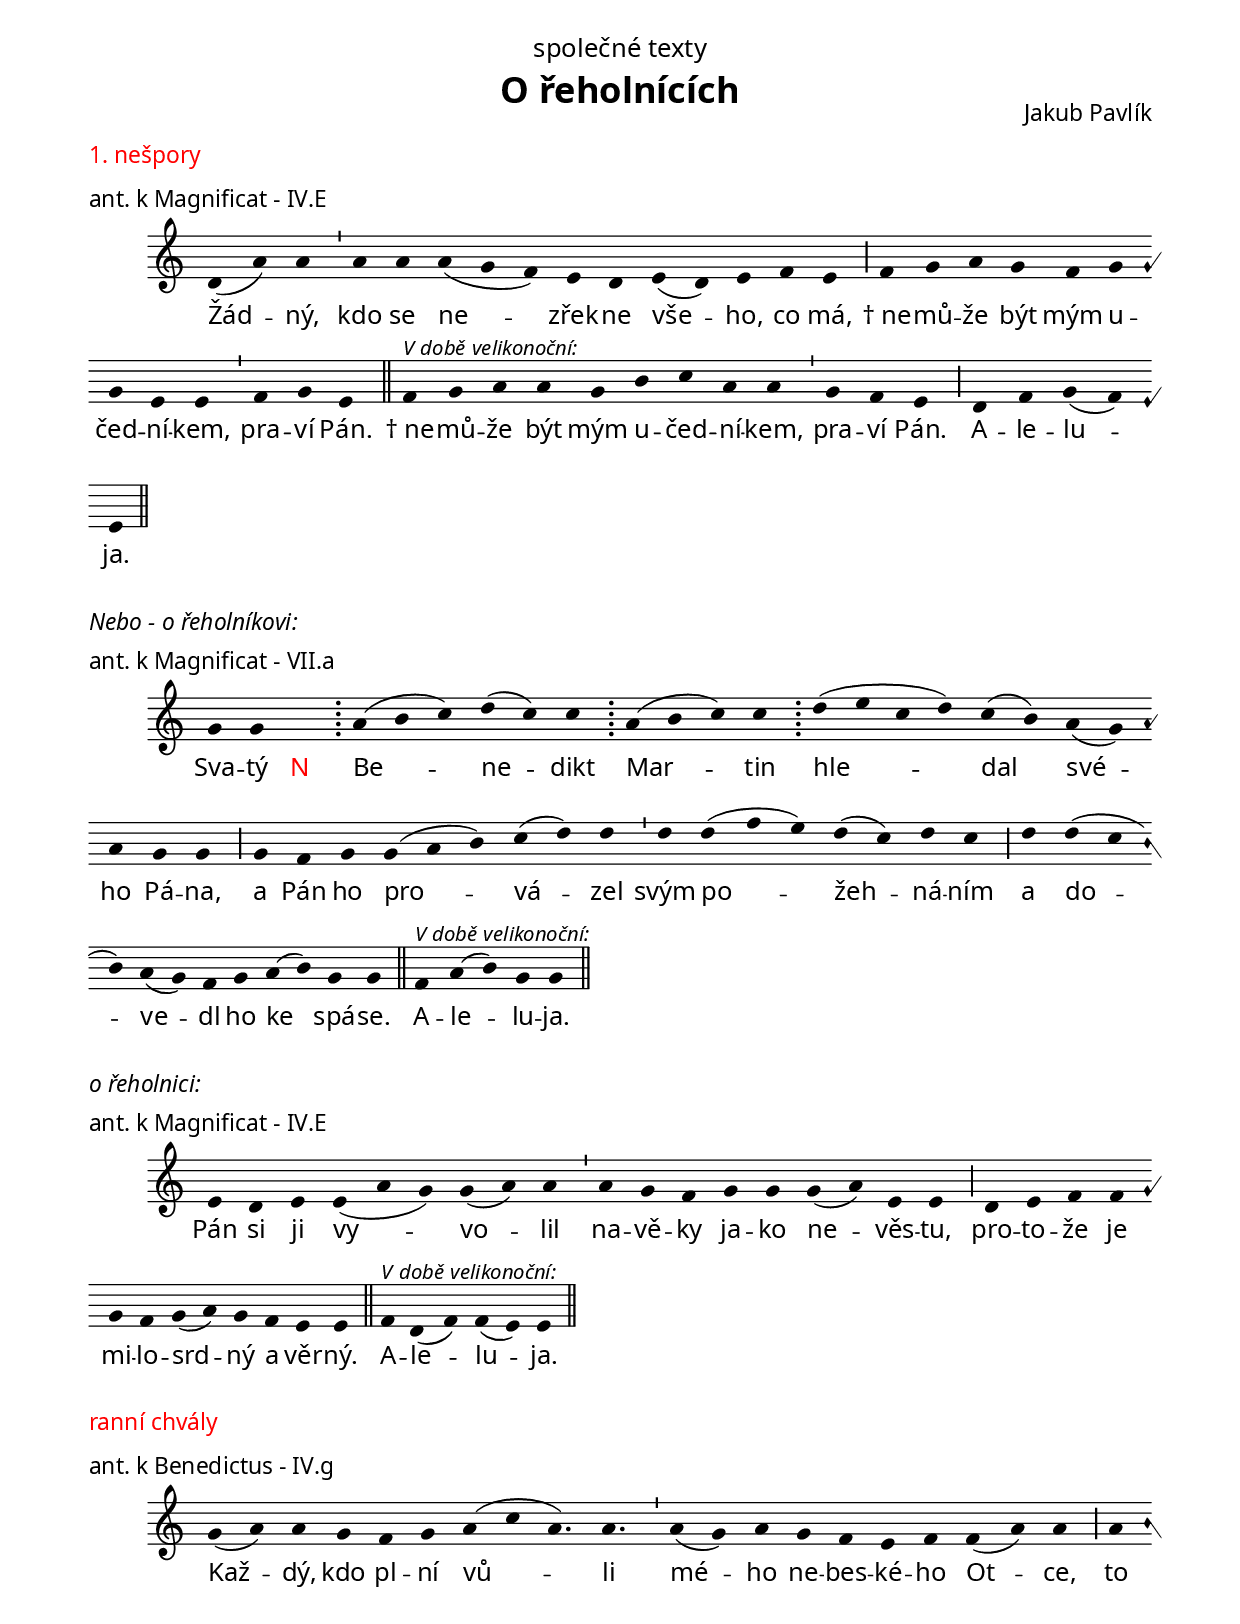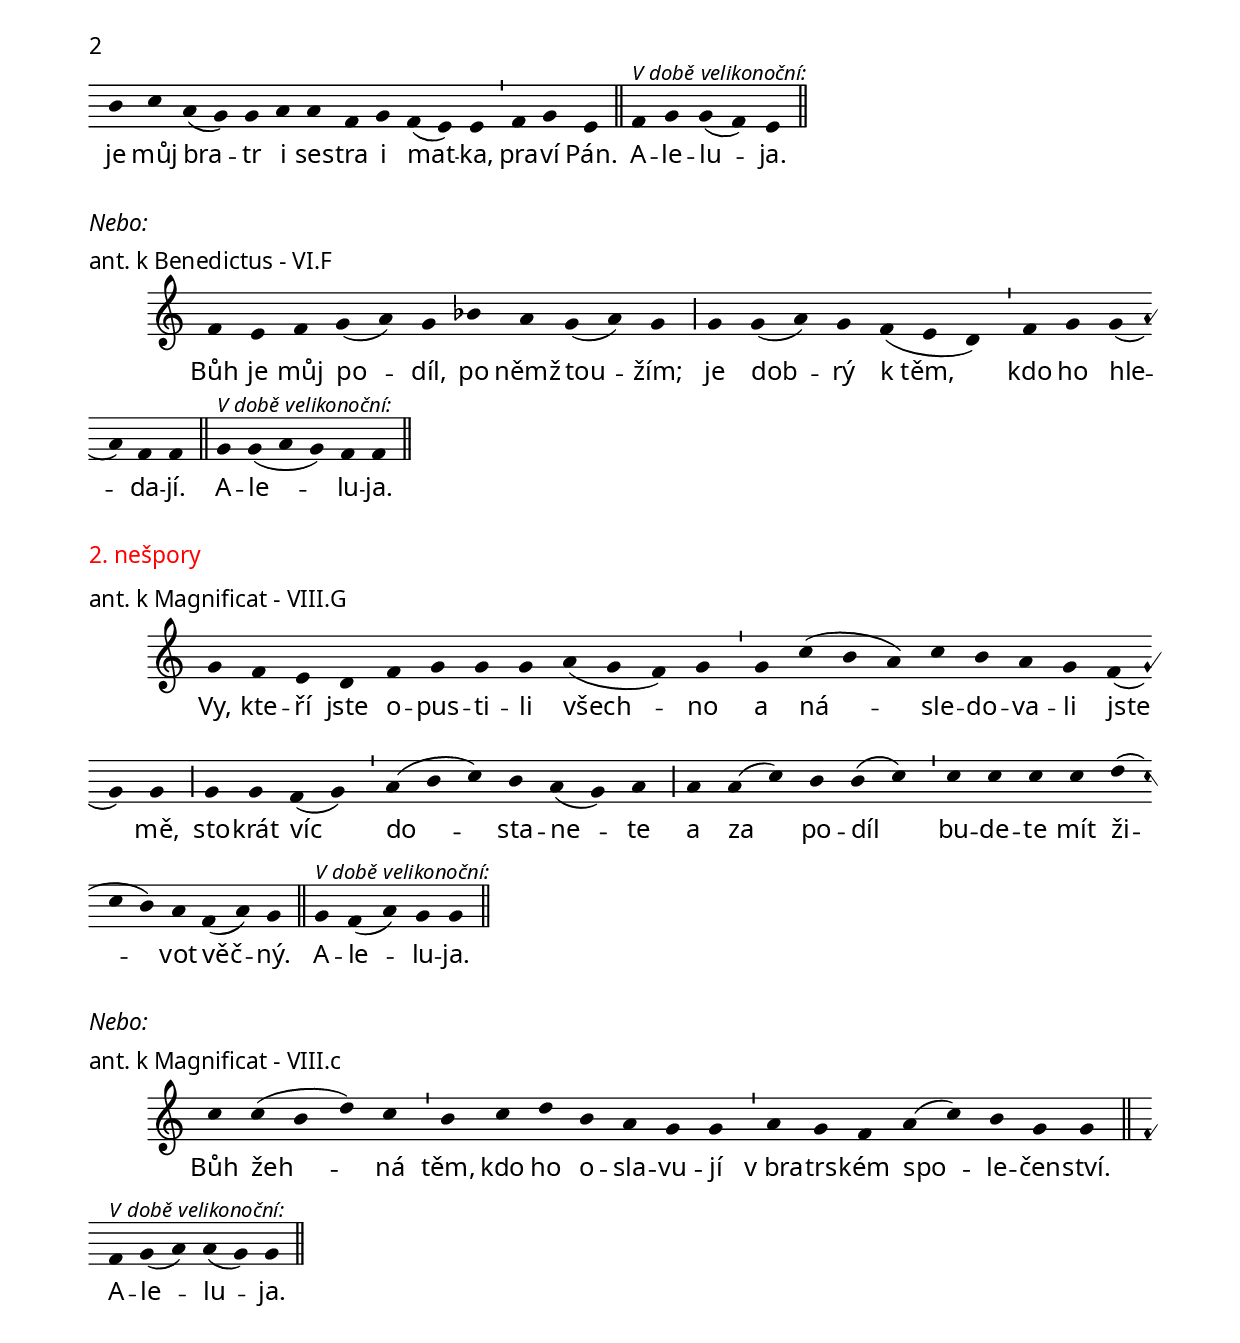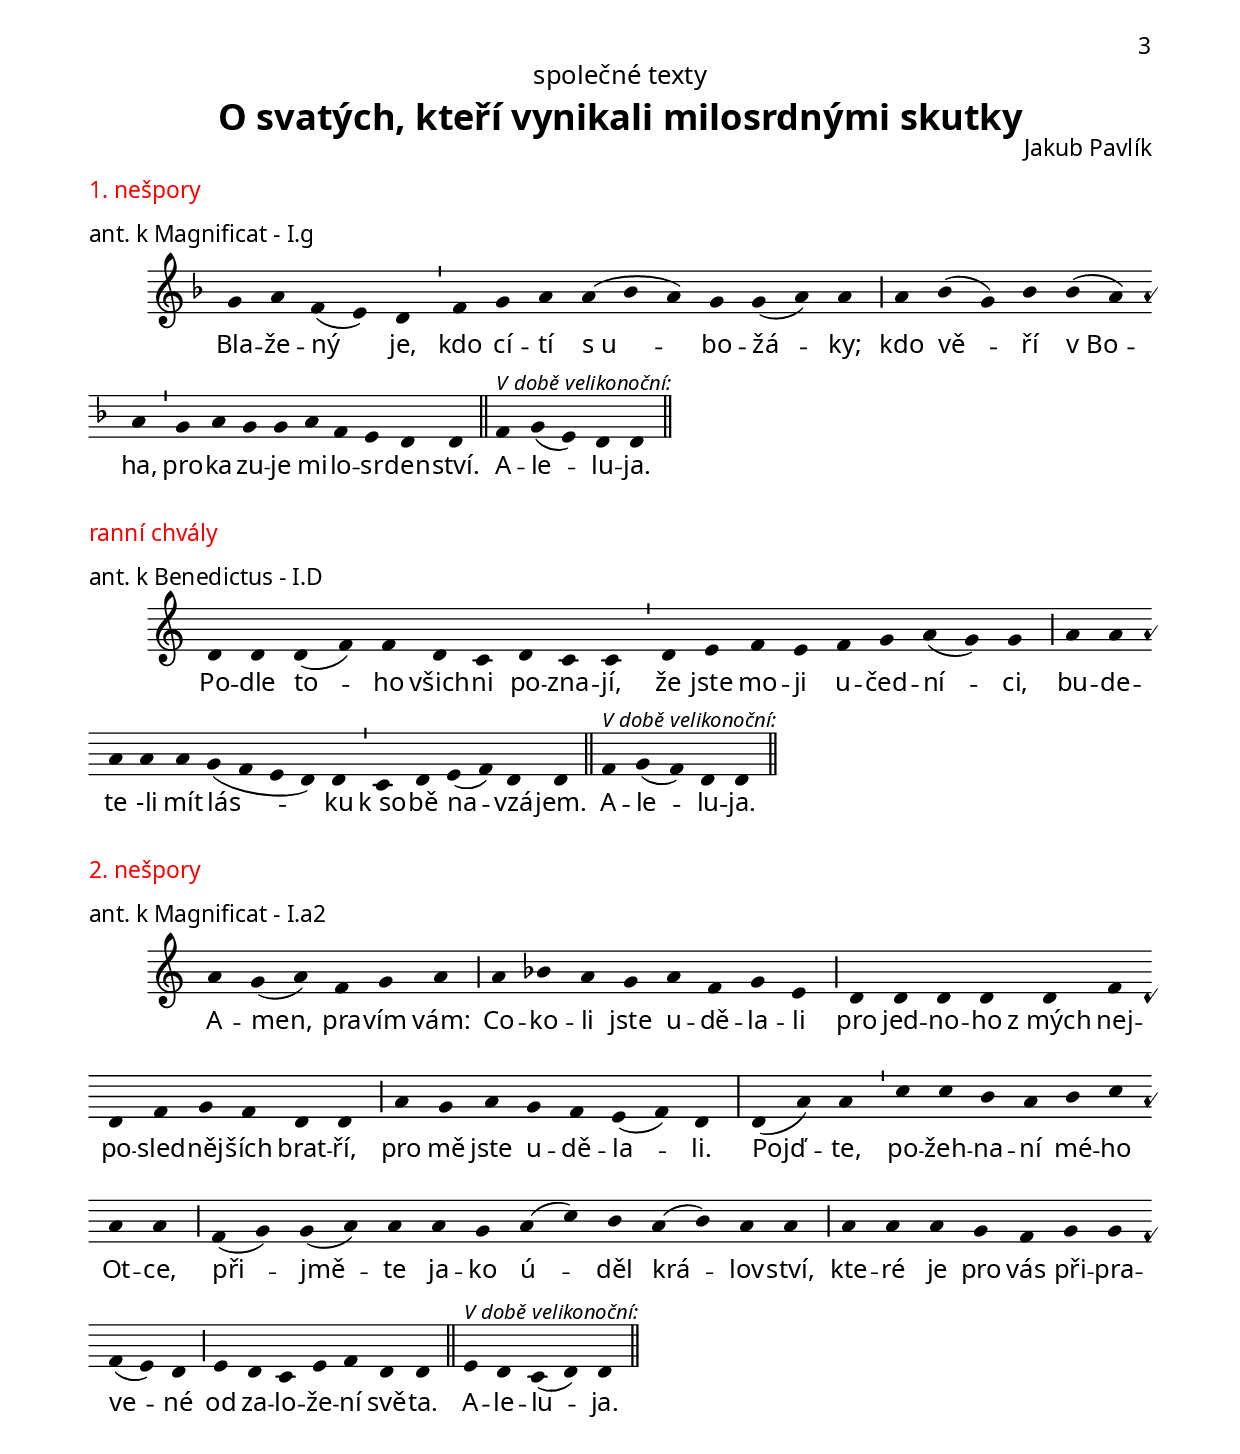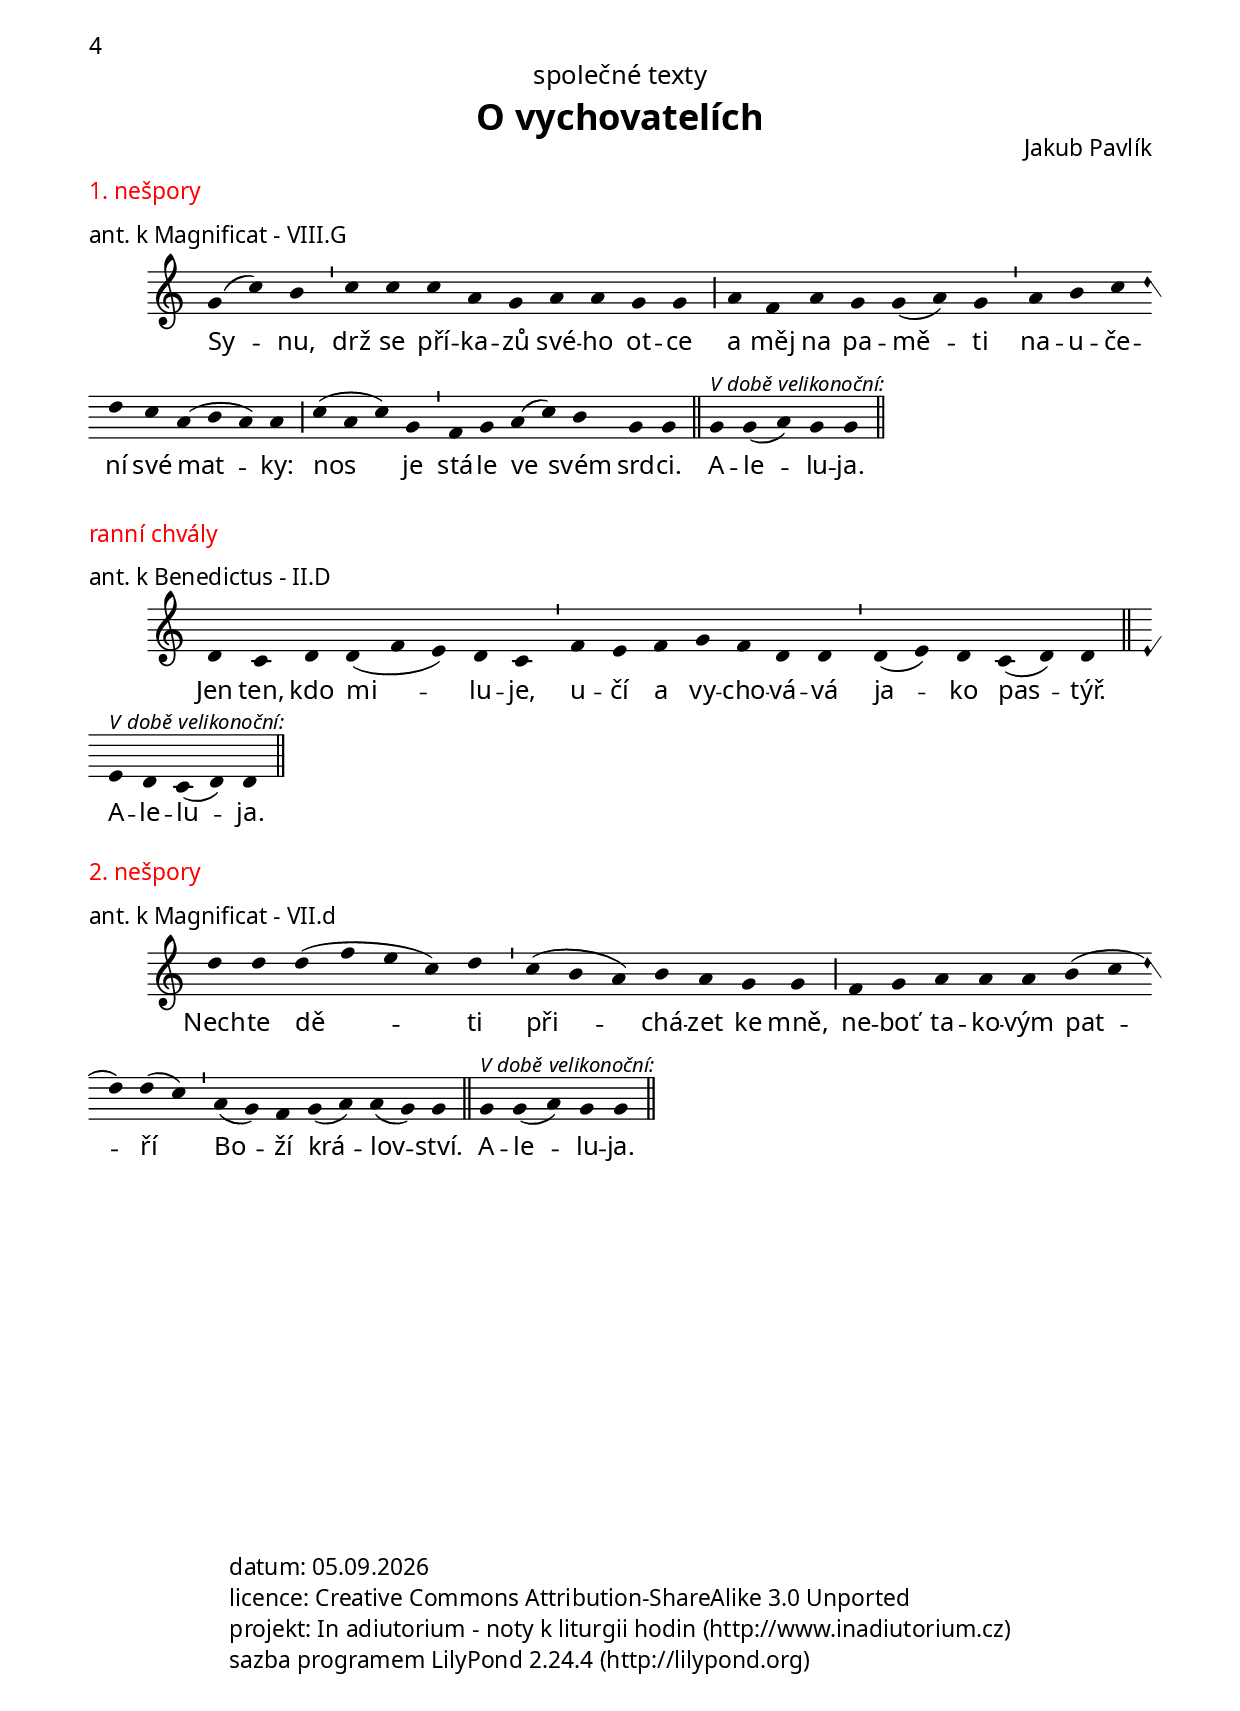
\version "2.19.28"

\include "../spolecne.ly"
\include "../dilyresponsorii.ly"

\header {
  % subtitle = "(Svatí muži a ženy - podskupiny)"
  composer = "Jakub Pavlík"
}

\bookpart {
  \header {
    title = \markup\titleCommune "O řeholnících"
  }

  \markup {\nadpisHodinka {"1. nešpory"}}

  \score {
    \relative c' {
      \choralniRezim
      d4( a') a \barMin a a a( g f) e d e( d) e f e \barMaior
      f g a g f g g e e \barMin f g e \barFinalis
      f^\markup\rubrVelikAleluja g a a g b c a a \barMin g f e \barMaior
      d f g( f) e \barFinalis
    }
    \addlyrics {
      Žád -- ný, kdo se ne -- zřek -- ne vše -- ho, co má,
      \markup{\Dagger ne} -- mů -- že být mým u -- čed -- ní -- kem, pra -- ví Pán.
      \markup{\Dagger ne} -- mů -- že být mým u -- čed -- ní -- kem, pra -- ví Pán.
      A -- le -- lu -- ja.
    }
    \header {
      quid = "ant. k Magnificat"
      modus = "IV"
      differentia = "E"
      psalmus = ""
      id = "rehol-amag1"
      fial = "sanktoral/0825benediktabratri.ly#aben?+aleluja"
      piece = \markup {\sestavTitulekBezZalmu}
    }
  }

  \markup\italic{Nebo - o řeholníkovi:}

  \score {
    \relative c'' {
      \choralniRezim
      g4 g \neviditelna g
      \bar ";" a( b c) d( c) c \bar ";" a( b c) c \bar ";"
      d( e c d) c( b) a( g) a g g \barMaior
      g f g g( a b) c( d) d \barMin d d( f e) d( c) d c \barMaior
      d d( c b) a( g) f g a( b) g g \barFinalis

      f^\markup\rubrVelikAleluja a( b) g g \barFinalis
    }
    \addlyrics {
      Sva -- tý \markup\Nomen
      Be -- ne -- dikt Mar -- tin
      hle -- dal své -- ho Pá -- na,
      a Pán ho pro -- vá -- zel svým po -- žeh -- ná -- ním
      a do -- ve -- dl ho ke spá -- se.

      A -- le -- lu -- ja.
    }
    \header {
      quid = "ant. k Magnificat"
      modus = "VII"
      differentia = "a"
      psalmus = ""
      id = "rehol-amag2"
      fons = "11.7. sv. Benedikt, k Magnificat; upraveno, přidáno aleluja"
      piece = \markup {\sestavTitulekBezZalmu}
    }
  }

  \markup\italic{o řeholnici:}

  \score {
    \relative c' {
      \choralniRezim
      e4 d e e( a g) g( a) a \barMin a g f g g g( a) e e \barMaior
      d e f f g f g( a) g f e e \barFinalis

      f^\markup\rubrVelikAleluja d( f) f( e) e \barFinalis
    }
    \addlyrics {
      Pán si ji vy -- vo -- lil na -- vě -- ky ja -- ko ne -- věs -- tu,
      pro -- to -- že je mi -- lo -- srd -- ný a věr -- ný.

      A -- le -- lu -- ja.
    }
    \header {
      quid = "ant. k Magnificat"
      modus = "IV"
      differentia = "E"
      psalmus = ""
      id = "rehol-amag3"
      piece = \markup {\sestavTitulekBezZalmu}
    }
  }

  \markup {\nadpisHodinka {"ranní chvály"}}

  \score {
    \relative c'' {
      \choralniRezim
      g4( a) a g f g a( c a4.) a \barMin
      a4( g) a g f e f f( a) a \barMaior
      a b c a( g) g a a f g f( e) e \barMin
      f g e \barFinalis

      f^\markup\rubrVelikAleluja g g( f) e \barFinalis
    }
    \addlyrics {
      Kaž -- dý, kdo pl -- ní vů -- li
      mé -- ho ne -- bes -- ké -- ho Ot -- ce,
      to je můj bra -- tr i ses -- tra i mat -- ka,
      pra -- ví Pán.

      A -- le -- lu -- ja.
    }
    \header {
      quid = "ant. k Benedictus"
      modus = "IV"
      differentia = "g"
      psalmus = ""
      id = "rehol-aben1"
      fons = "zacatek prevzat z:"
      fial = "antifony/velikonoce_tyden4_3utery.ly#rch-a1?jen zacatek"
      piece = \markup {\sestavTitulekBezZalmu}
    }
  }

  \markup\italic{Nebo:}

  \score {
    \relative c' {
      \choralniRezim
      f4 e f g( a) g bes a g( a) g \barMaior
      g g( a) g f( e d) \barMin f g g( a) f f \barFinalis

      g^\markup\rubrVelikAleluja g( a g) f f \barFinalis
    }
    \addlyrics {
      Bůh je můj po -- díl, po němž tou -- žím;
      je dob -- rý k_těm, kdo ho hle -- da -- jí.

      A -- le -- lu -- ja.
    }
    \header {
      quid = "ant. k Benedictus"
      modus = "VI"
      differentia = "F"
      psalmus = ""
      id = "rehol-aben2"
      piece = \markup {\sestavTitulekBezZalmu}
    }
  }

  \markup {\nadpisHodinka {"2. nešpory"}}

  \score {
    \relative c'' {
      \choralniRezim
      g f e d f g g g a( g f) g \barMin
      g c( b a) c b a g f( g) g \barMaior
      g g f( g) \barMin a( b c) b a( g) a \barMaior
      a a( c) b b( c) \barMin c c c c d( c b) a f( a) g \barFinalis

      g^\markup\rubrVelikAleluja f( a) g g \barFinalis
    }
    \addlyrics {
      Vy, kte -- ří jste o -- pus -- ti -- li všech -- no
      a ná -- sle -- do -- va -- li jste mě,
      sto -- krát víc do -- sta -- ne -- te
      a za po -- díl bu -- de -- te mít ži -- vot věč -- ný.

      A -- le -- lu -- ja.
    }
    \header {
      quid = "ant. k Magnificat"
      modus = "VIII"
      differentia = "G"
      psalmus = ""
      id = "rehol-ne2-amag1"
      fial = "sanktoral/0825benediktabratri.ly#amag?+aleluja"
      fons = "+ pridano aleluja"
      piece = \markup {\sestavTitulekBezZalmu}
    }
  }

  \markup\italic{Nebo:}

  \score {
    \relative c'' {
      \choralniRezim
      c4 c( b d) c \barMin
      b c d b a g g \barMin
      a g f a( c) b g g \barFinalis

      f^\markup\rubrVelikAleluja g( a) a( g) g \barFinalis
    }
    \addlyrics {
      Bůh žeh -- ná
      těm, kdo ho o -- sla -- vu -- jí
      v_bra -- trs -- kém spo -- le -- čen -- ství.

      A -- le -- lu -- ja.
    }
    \header {
      quid = "ant. k Magnificat"
      modus = "VIII"
      differentia = "c"
      psalmus = ""
      id = "rehol-ne2-amag2"
      piece = \markup {\sestavTitulekBezZalmu}
    }
  }
}

\bookpart {
  \header {
    title = \markup\titleCommune "O svatých, kteří vynikali milosrdnými skutky"
  }

  \markup {\nadpisHodinka {"1. nešpory"}}

  \score {
    \relative c'' {
      \choralniRezim
      \key f \major
      g4 a f( e) d \barMin f g a a( bes a) g g( a) a \barMaior
      a bes( g) bes bes( a) a \barMin g a g g a f e d d \barFinalis

      f^\markup\rubrVelikAleluja g( e) d d \barFinalis
    }
    \addlyrics {
      Bla -- že -- ný je, kdo cí -- tí s_u -- bo -- žá -- ky;
      kdo vě -- ří v_Bo -- ha, pro -- ka -- zu -- je mi -- lo -- sr -- den -- ství.

      A -- le -- lu -- ja.
    }
    \header {
      quid = "ant. k Magnificat"
      modus = "I"
      differentia = "g"
      psalmus = ""
      id = "milo-amag"
      piece = \markup {\sestavTitulekBezZalmu}
    }
  }

  \markup {\nadpisHodinka {"ranní chvály"}}

  \score {
    \relative c' {
      \choralniRezim
      d4 d d( f) f d c d c c \barMin
      d e f e f g a( g) g \barMaior
      a a a a a g( f e d) d \barMin
      c d e( f) d d \barFinalis
      f^\markup\rubrVelikAleluja g( f) d d \barFinalis
    }
    \addlyrics {
      Po -- dle to -- ho všich -- ni po -- zna -- jí,
      že jste mo -- ji u -- čed -- ní -- ci,
      bu -- de -- te -li mít lás -- ku
      k_so -- bě na -- vzá -- jem.

      A -- le -- lu -- ja.
    }
    \header {
      quid = "ant. k Benedictus"
      modus = "I"
      differentia = "D"
      psalmus = ""
      fial = "antifony/velikonoce_nedeleC.ly#vmagii?upraveno"
      fons = "upraveno pro dobu nevelikonocni"
      id = "milo-aben"
      piece = \markup {\sestavTitulekBezZalmu}
    }
  }

  \markup {\nadpisHodinka {"2. nešpory"}}

  \score {
    \relative c'' {
      \choralniRezim
      a4 g( a) f g a \barMaior
      a bes a g a f g e \barMaior
      d d d d d f d f g f d d \barMaior
      a' g a g f e( f) d \barMax

      d( a') a \barMin c c b a b c a a \barMaior
      f( g) g( a) a a g a( c) b a( b) a a \barMaior
      a a a g f g g f( e) d \barMaior
      e d c e f d d \barFinalis

      e^\markup\rubrVelikAleluja d c( d) d \barFinalis
    }
    \addlyrics {
      A -- men, pra -- vím vám:
      Co -- ko -- li jste u -- dě -- la -- li
      pro jed -- no -- ho z_mých nej -- po -- sled -- něj -- ších brat -- ří,
      pro mě jste u -- dě -- la -- li.

      Pojď -- te, po -- žeh -- na -- ní mé -- ho Ot -- ce,
      při -- jmě -- te ja -- ko ú -- děl krá -- lov -- ství,
      kte -- ré je pro vás při -- pra -- ve -- né
      od za -- lo -- že -- ní svě -- ta.

      A -- le -- lu -- ja.
    }
    \header {
      quid = "ant. k Magnificat"
      modus = "I"
      differentia = "a2"
      psalmus = ""
      id = "milo-ne2-amag"
      piece = \markup {\sestavTitulekBezZalmu}
    }
  }
}

\bookpart {
  \header {
    title = \markup\titleCommune "O vychovatelích"
  }

  \markup {\nadpisHodinka {"1. nešpory"}}

  \score {
    \relative c'' {
      \choralniRezim
      g4( c) b \barMin c c c a g a a g g \barMaior
      a f a g g( a) g \barMin a b c d c a( b a) a \barMaior
      c( a c) g \barMin f g a( c) b g g \barFinalis

      g^\markup\rubrVelikAleluja g( a) g g \barFinalis
    }
    \addlyrics {
      Sy -- nu, drž se pří -- ka -- zů své -- ho ot -- ce
      a měj na pa -- mě -- ti na -- u -- če -- ní své mat -- ky:
      nos je stá -- le ve svém srd -- ci.

      A -- le -- lu -- ja.
    }
    \header {
      quid = "ant. k Magnificat"
      modus = "VIII"
      differentia = "G"
      psalmus = ""
      id = "vych-amag"
      piece = \markup {\sestavTitulekBezZalmu}
    }
  }

  \markup {\nadpisHodinka {"ranní chvály"}}

  \score {
    \relative c' {
      \choralniRezim
      d4 c d d( f e) d c \barMin
      f e f g f d d \barMin d( e) d c( d) d \barFinalis

      e^\markup\rubrVelikAleluja d c( d) d \barFinalis
    }
    \addlyrics {
      Jen ten, kdo mi -- lu -- je,
      u -- čí a vy -- cho -- vá -- vá ja -- ko pas -- týř.

      A -- le -- lu -- ja.
    }
    \header {
      quid = "ant. k Benedictus"
      modus = "II"
      differentia = "D"
      psalmus = ""
      id = "vych-aben"
      piece = \markup {\sestavTitulekBezZalmu}
    }
  }

  \markup {\nadpisHodinka {"2. nešpory"}}

  \score {
    \relative c'' {
      \choralniRezim
      d4 d d( f e c) d \barMin c( b a) b a g g \barMaior
      f g a a a b( c d) d( c) \barMin a( g) f g( a) a( g) g \barFinalis

      g^\markup\rubrVelikAleluja g( a) g g \barFinalis
    }
    \addlyrics {
      Nech -- te dě -- ti při -- chá -- zet ke mně,
      ne -- boť ta -- ko -- vým pat -- ří Bo -- ží krá -- lov -- ství.

      A -- le -- lu -- ja.
    }
    \header {
      quid = "ant. k Magnificat"
      modus = "VII"
      differentia = "d"
      psalmus = ""
      fial = "antifony/mezidobi_nedeleB_21_30.ly#ne27b-rch-ben?+aleluja"
      id = "vych-ne2-amag"
      piece = \markup {\sestavTitulekBezZalmu}
    }
  }
}